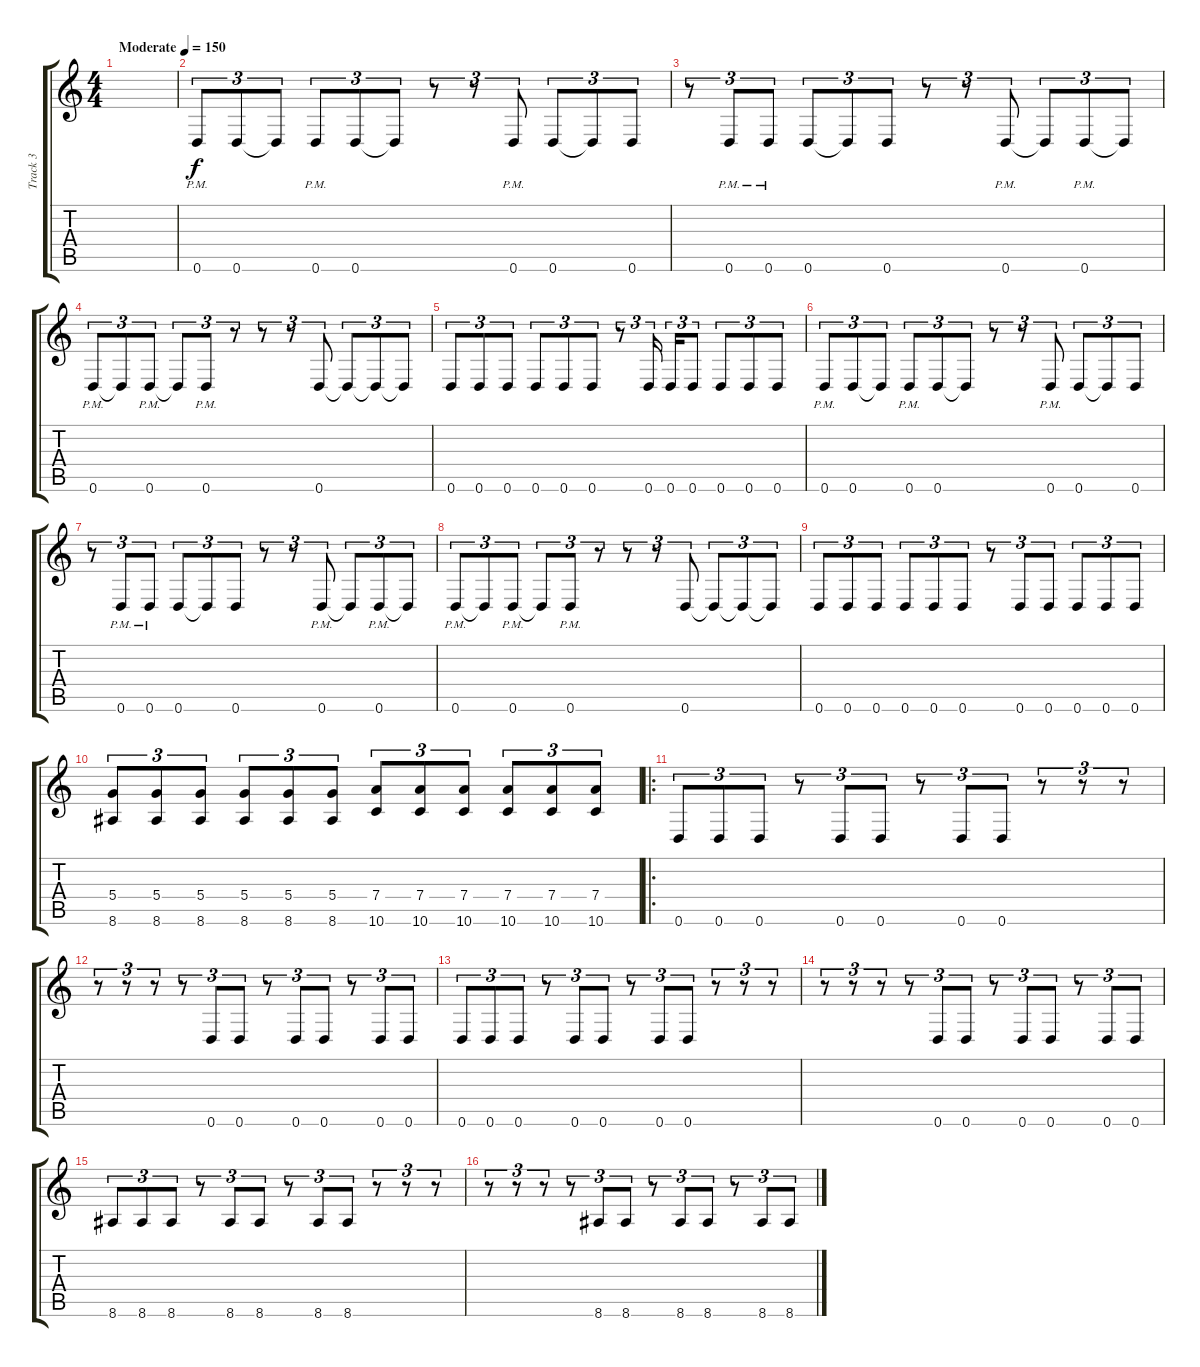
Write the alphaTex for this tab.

\track ("Track 3" "Track 3") {instrument distortionguitar}
\staff {score tabs}
\tuning (E4 B3 G3 D3 A2 D2) {hide}
\ts (4 4)
\tempo (150 "Moderate")
\clef g2
\ks c
|
0.6{pm}.8{tu (3 2)} 0.6.8{tu (3 2)} 0.6{t}.8{tu (3 2)} 0.6{pm}.8{tu (3 2)} 0.6.8{tu (3 2)} 0.6{t}.8{tu (3 2)} r.8{tu (3 2)} r.8{tu (3 2)} 0.6{pm}.8{tu (3 2)} 0.6.8{tu (3 2)} 0.6{t}.8{tu (3 2)} 0.6.8{tu (3 2)} |
r.8{tu (3 2)} 0.6{pm}.8{tu (3 2)} 0.6{pm}.8{tu (3 2)} 0.6.8{tu (3 2)} 0.6{t}.8{tu (3 2)} 0.6.8{tu (3 2)} r.8{tu (3 2)} r.8{tu (3 2)} 0.6{pm}.8{tu (3 2)} 0.6{t}.8{tu (3 2)} 0.6{pm}.8{tu (3 2)} 0.6{t}.8{tu (3 2)} |
0.6{pm}.8{tu (3 2)} 0.6{t}.8{tu (3 2)} 0.6{pm}.8{tu (3 2)} 0.6{t}.8{tu (3 2)} 0.6{pm}.8{tu (3 2)} r.8{tu (3 2)} r.8{tu (3 2)} r.8{tu (3 2)} 0.6.8{tu (3 2)} 0.6{t}.8{tu (3 2)} 0.6{t}.8{tu (3 2)} 0.6{t}.8{tu (3 2)} |
0.6.8{tu (3 2)} 0.6.8{tu (3 2)} 0.6.8{tu (3 2)} 0.6.8{tu (3 2)} 0.6.8{tu (3 2)} 0.6.8{tu (3 2)} r.8{tu (3 2)} 0.6.16{tu (3 2) beam splitsecondary} 0.6.16{tu (3 2)} 0.6.8{tu (3 2)} 0.6.8{tu (3 2)} 0.6.8{tu (3 2)} 0.6.8{tu (3 2)} |
0.6{pm}.8{tu (3 2)} 0.6.8{tu (3 2)} 0.6{t}.8{tu (3 2)} 0.6{pm}.8{tu (3 2)} 0.6.8{tu (3 2)} 0.6{t}.8{tu (3 2)} r.8{tu (3 2)} r.8{tu (3 2)} 0.6{pm}.8{tu (3 2)} 0.6.8{tu (3 2)} 0.6{t}.8{tu (3 2)} 0.6.8{tu (3 2)} |
r.8{tu (3 2)} 0.6{pm}.8{tu (3 2)} 0.6{pm}.8{tu (3 2)} 0.6.8{tu (3 2)} 0.6{t}.8{tu (3 2)} 0.6.8{tu (3 2)} r.8{tu (3 2)} r.8{tu (3 2)} 0.6{pm}.8{tu (3 2)} 0.6{t}.8{tu (3 2)} 0.6{pm}.8{tu (3 2)} 0.6{t}.8{tu (3 2)} |
0.6{pm}.8{tu (3 2)} 0.6{t}.8{tu (3 2)} 0.6{pm}.8{tu (3 2)} 0.6{t}.8{tu (3 2)} 0.6{pm}.8{tu (3 2)} r.8{tu (3 2)} r.8{tu (3 2)} r.8{tu (3 2)} 0.6.8{tu (3 2)} 0.6{t}.8{tu (3 2)} 0.6{t}.8{tu (3 2)} 0.6{t}.8{tu (3 2)} |
0.6.8{tu (3 2)} 0.6.8{tu (3 2)} 0.6.8{tu (3 2)} 0.6.8{tu (3 2)} 0.6.8{tu (3 2)} 0.6.8{tu (3 2)} r.8{tu (3 2)} 0.6.8{tu (3 2)} 0.6.8{tu (3 2)} 0.6.8{tu (3 2)} 0.6.8{tu (3 2)} 0.6.8{tu (3 2)} |
(5.4 8.6).8{tu (3 2)} (5.4 8.6).8{tu (3 2)} (5.4 8.6).8{tu (3 2)} (5.4 8.6).8{tu (3 2)} (5.4 8.6).8{tu (3 2)} (5.4 8.6).8{tu (3 2)} (7.4 10.6).8{tu (3 2)} (7.4 10.6).8{tu (3 2)} (7.4 10.6).8{tu (3 2)} (7.4 10.6).8{tu (3 2)} (7.4 10.6).8{tu (3 2)} (7.4 10.6).8{tu (3 2)} |
\ro
0.6.8{tu (3 2)} 0.6.8{tu (3 2)} 0.6.8{tu (3 2)} r.8{tu (3 2)} 0.6.8{tu (3 2)} 0.6.8{tu (3 2)} r.8{tu (3 2)} 0.6.8{tu (3 2)} 0.6.8{tu (3 2)} r.8{tu (3 2)} r.8{tu (3 2)} r.8{tu (3 2)} |
r.8{tu (3 2)} r.8{tu (3 2)} r.8{tu (3 2)} r.8{tu (3 2)} 0.6.8{tu (3 2)} 0.6.8{tu (3 2)} r.8{tu (3 2)} 0.6.8{tu (3 2)} 0.6.8{tu (3 2)} r.8{tu (3 2)} 0.6.8{tu (3 2)} 0.6.8{tu (3 2)} |
0.6.8{tu (3 2)} 0.6.8{tu (3 2)} 0.6.8{tu (3 2)} r.8{tu (3 2)} 0.6.8{tu (3 2)} 0.6.8{tu (3 2)} r.8{tu (3 2)} 0.6.8{tu (3 2)} 0.6.8{tu (3 2)} r.8{tu (3 2)} r.8{tu (3 2)} r.8{tu (3 2)} |
r.8{tu (3 2)} r.8{tu (3 2)} r.8{tu (3 2)} r.8{tu (3 2)} 0.6.8{tu (3 2)} 0.6.8{tu (3 2)} r.8{tu (3 2)} 0.6.8{tu (3 2)} 0.6.8{tu (3 2)} r.8{tu (3 2)} 0.6.8{tu (3 2)} 0.6.8{tu (3 2)} |
8.6.8{tu (3 2)} 8.6.8{tu (3 2)} 8.6.8{tu (3 2)} r.8{tu (3 2)} 8.6.8{tu (3 2)} 8.6.8{tu (3 2)} r.8{tu (3 2)} 8.6.8{tu (3 2)} 8.6.8{tu (3 2)} r.8{tu (3 2)} r.8{tu (3 2)} r.8{tu (3 2)} |
r.8{tu (3 2)} r.8{tu (3 2)} r.8{tu (3 2)} r.8{tu (3 2)} 8.6.8{tu (3 2)} 8.6.8{tu (3 2)} r.8{tu (3 2)} 8.6.8{tu (3 2)} 8.6.8{tu (3 2)} r.8{tu (3 2)} 8.6.8{tu (3 2)} 8.6.8{tu (3 2)}
